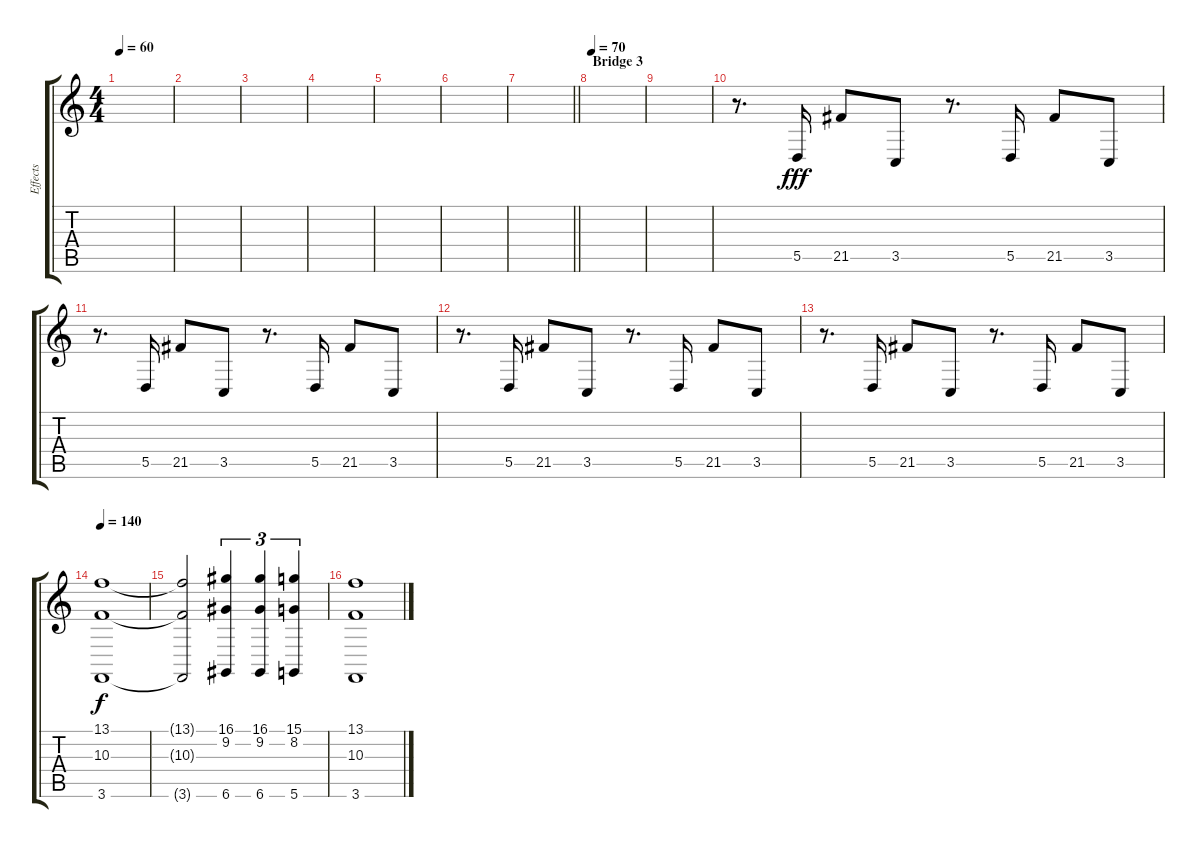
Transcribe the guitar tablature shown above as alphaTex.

\track ("Effects" "Effects") {instrument tubularbells}
\staff {score tabs}
\tuning (E4 B3 G3 D3 A2 D2) {hide}
\ts (4 4)
\tempo 60
\clef g2
\ks c
|
|
|
|
|
|
\barLineRight lightlight
|
\section ("" "Bridge 3")
\tempo 70
|
|
r.8{d volume 15 instrument applause} 5.5.16{dy fff} 21.5.8 3.5.8 r.8{d} 5.5.16 21.5.8 3.5.8 |
r.8{d} 5.5.16 21.5.8 3.5.8 r.8{d} 5.5.16 21.5.8 3.5.8 |
r.8{d} 5.5.16 21.5.8 3.5.8 r.8{d} 5.5.16 21.5.8 3.5.8 |
r.8{d} 5.5.16 21.5.8 3.5.8 r.8{d} 5.5.16 21.5.8 3.5.8 |
\tempo 140
(13.1 10.3 3.6).1{dy f volume 12 instrument lead1square} |
(13.1{t} 10.3{t} 3.6{t}).2 (16.1 9.2 6.6).4{tu (3 2)} (16.1 9.2 6.6).4{tu (3 2)} (15.1 8.2 5.6).4{tu (3 2)} |
(13.1 10.3 3.6).1
